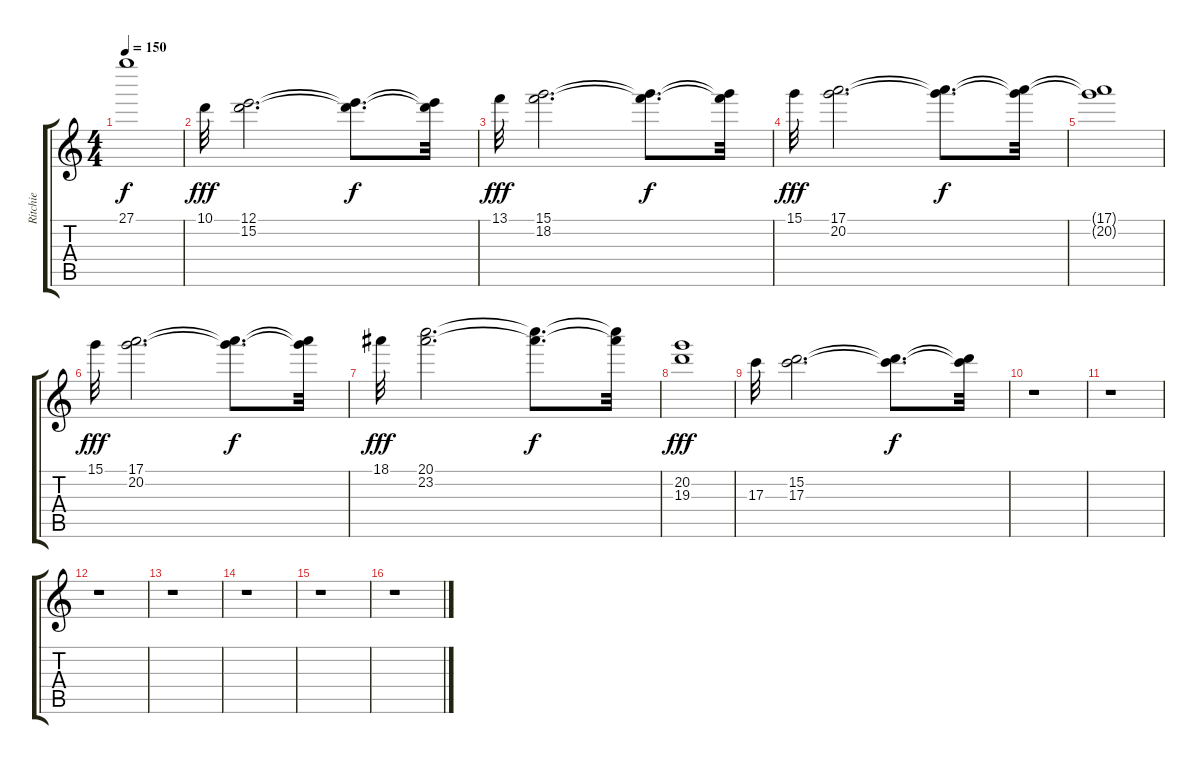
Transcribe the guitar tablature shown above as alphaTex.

\track ("Ritchie" "Ritchie") {instrument distortionguitar}
\staff {score tabs}
\tuning (E4 B3 G3 D3 A2 E2) {hide}
\ts (4 4)
\tempo 150
\clef g2
\ks c
27.1{t}.1{dy f} |
10.1.32{dy fff} (12.1 15.2).2{d} (12.1{t} 15.2{t}).8{d dy f} (12.1{t} 15.2{t}).32 |
13.1.32{dy fff} (15.1 18.2).2{d} (15.1{t} 18.2{t}).8{d dy f} (15.1{t} 18.2{t}).32 |
15.1.32{dy fff} (17.1 20.2).2{d} (17.1{t} 20.2{t}).8{d dy f} (17.1{t} 20.2{t}).32 |
(17.1{t} 20.2{t}).1 |
15.1.32{dy fff} (17.1 20.2).2{d} (17.1{t} 20.2{t}).8{d dy f} (17.1{t} 20.2{t}).32 |
18.1.32{dy fff} (20.1 23.2).2{d} (20.1{t} 23.2{t}).8{d dy f} (20.1{t} 23.2{t}).32 |
(20.2 19.3).1{dy fff} |
17.3.32 (15.2 17.3).2{d} (15.2{t} 17.3{t}).8{d dy f} (15.2{t} 17.3{t}).32 |
r.1 |
r.1 |
r.1 |
r.1 |
r.1 |
r.1 |
r.1
